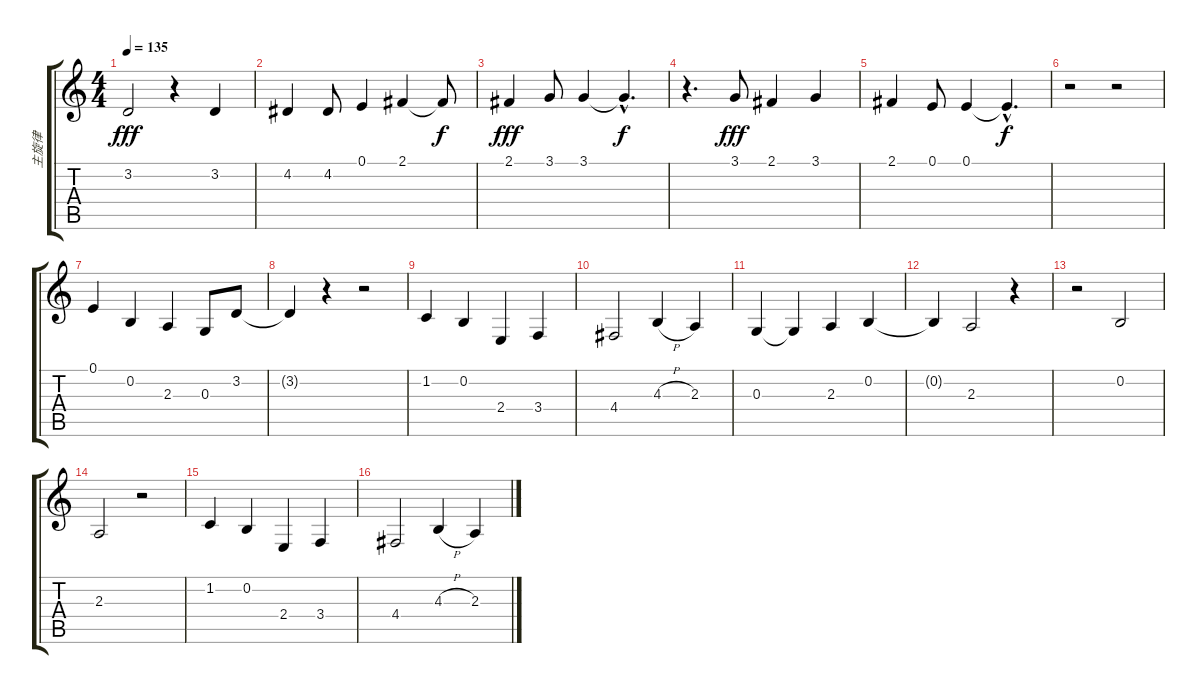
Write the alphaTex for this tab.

\track ("主旋律" "主旋律") {instrument synthvoice}
\staff {score tabs}
\tuning (E4 B3 G3 D3 A2 E2) {hide}
\ts (4 4)
\tempo 135
\clef g2
\ks c
3.2.2{dy fff} r.4 3.2.4 |
4.2.4 4.2.8 0.1.4 2.1.4 2.1{t}.8{dy f} |
2.1.4{dy fff} 3.1.8 3.1.4 3.1{hac t}.4{d dy f} |
r.4{d} 3.1.8{dy fff} 2.1.4 3.1.4 |
2.1.4 0.1.8 0.1.4 0.1{hac t}.4{d dy f} |
r.2 r.2 |
0.1.4 0.2.4 2.3.4 0.3.8 3.2.8 |
3.2{t}.4 r.4 r.2 |
1.2.4 0.2.4 2.4.4 3.4.4 |
4.4.2 4.3{h}.4 2.3.4 |
0.3.4 0.3{t}.4 2.3.4 0.2.4 |
0.2{t}.4 2.3.2 r.4 |
r.2 0.2.2 |
2.3.2 r.2 |
1.2.4 0.2.4 2.4.4 3.4.4 |
4.4.2 4.3{h}.4 2.3.4
